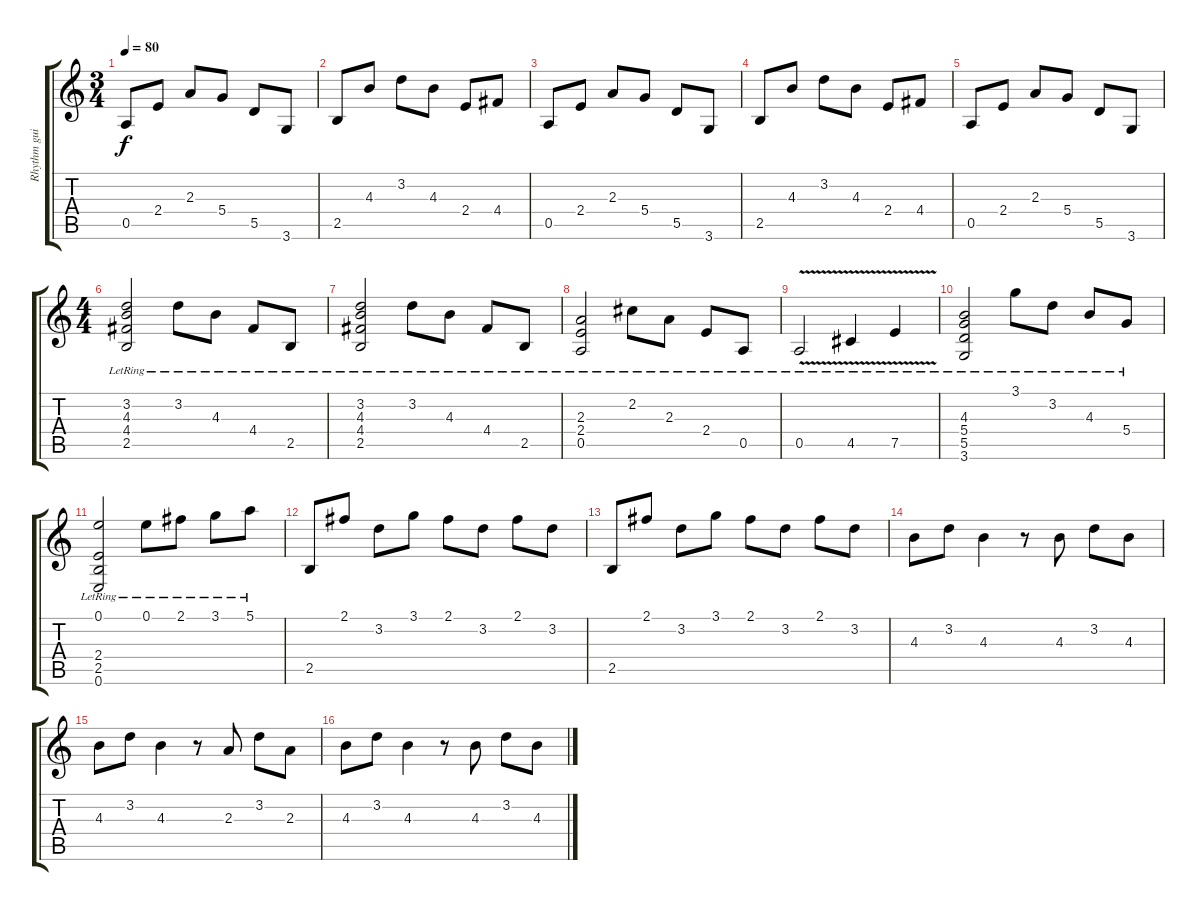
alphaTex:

\track ("Rhythm guitar 2" "Rhythm gui") {instrument acousticguitarsteel}
\staff {score tabs}
\tuning (E4 B3 G3 D3 A2 E2) {hide}
\ts (3 4)
\tempo 80
\clef g2
\ks c
0.5.8{dy f} 2.4.8 2.3.8 5.4.8 5.5.8 3.6.8 |
2.5.8 4.3.8 3.2.8 4.3.8 2.4.8 4.4.8 |
0.5.8 2.4.8 2.3.8 5.4.8 5.5.8 3.6.8 |
2.5.8 4.3.8 3.2.8 4.3.8 2.4.8 4.4.8 |
0.5.8 2.4.8 2.3.8 5.4.8 5.5.8 3.6.8 |
\ts (4 4)
\section ("" "")
(3.2{lr} 4.3{lr} 4.4{lr} 2.5{lr}).2 3.2{lr}.8 4.3{lr}.8 4.4{lr}.8 2.5{lr}.8 |
(3.2{lr} 4.3{lr} 4.4{lr} 2.5{lr}).2 3.2{lr}.8 4.3{lr}.8 4.4{lr}.8 2.5{lr}.8 |
(2.3{lr} 2.4{lr} 0.5{lr}).2 2.2{lr}.8 2.3{lr}.8 2.4{lr}.8 0.5{lr}.8 |
0.5{v lr}.2 4.5{v lr}.4 7.5{v lr}.4 |
(4.3{lr} 5.4{lr} 5.5{lr} 3.6{lr}).2 3.1{lr}.8 3.2{lr}.8 4.3{lr}.8 5.4{lr}.8 |
(0.1{lr} 2.4{lr} 2.5{lr} 0.6{lr}).2 0.1{lr}.8 2.1{lr}.8 3.1{lr}.8 5.1{lr}.8 |
2.5.8 2.1.8 3.2.8 3.1.8 2.1.8 3.2.8 2.1.8 3.2.8 |
2.5.8 2.1.8 3.2.8 3.1.8 2.1.8 3.2.8 2.1.8 3.2.8 |
\section ("" "")
4.3.8 3.2.8 4.3.4 r.8 4.3.8 3.2.8 4.3.8 |
4.3.8 3.2.8 4.3.4 r.8 2.3.8 3.2.8 2.3.8 |
4.3.8 3.2.8 4.3.4 r.8 4.3.8 3.2.8 4.3.8
